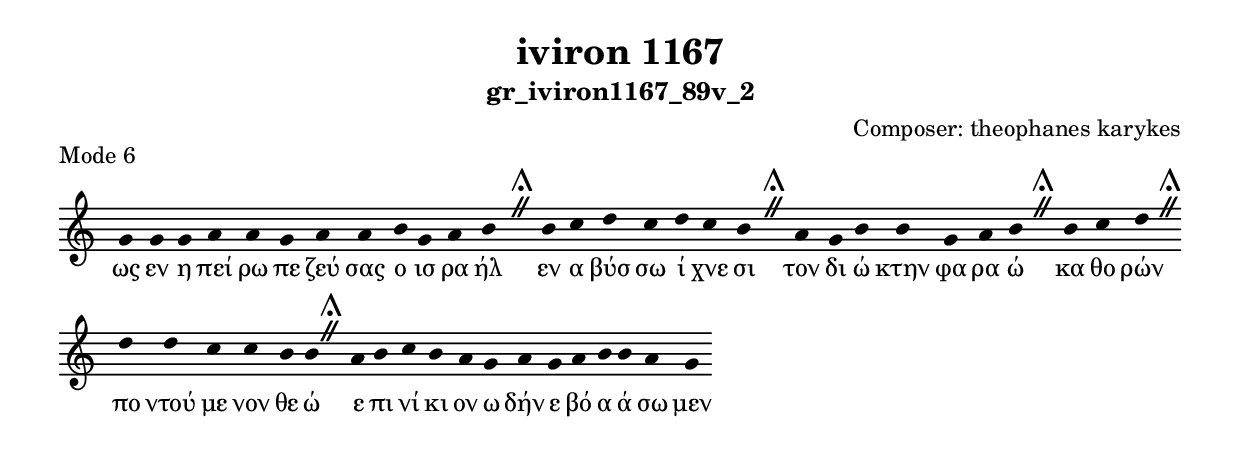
\include "gregorian.ly"

	\header {
 	  title = "iviron 1167"
	  subtitle = "gr_iviron1167_89v_2"
	  composer = "Composer: theophanes karykes"
	  piece = "Mode 6"
	}

	chant = {
	  g'4 g'4 g'4 a'4 a'4 g'4 a'4 a'4 b'4 g'4 a'4 b'4 \divisioMaior
 b'4 c''4 d''4 c''4 d''4 c''4 b'4 \divisioMaior
 a'4 g'4 b'4 b'4 g'4 a'4 b'4 \divisioMaior
 b'4 c''4 d''4 \divisioMaior
 d''4 d''4 c''4 c''4 b'4 b'4 \divisioMaior
 a'4 b'4 c''4 b'4 a'4 g'4 a'4 g'4 a'4 b'4 b'4 a'4 g'4\finalis
	}

	verba = \lyricmode {ως εν η πεί ρω πε ζεύ σας ο ισ ρα ήλ 
εν α βύσ σω ί χνε σι 
τον δι ώ κτην φα ρα ώ 
κα θο ρών 
πο ντού με νον θε ώ 
ε πι νί κι ον ω δήν ε βό α ά σω μεν 
	}


	\score {
	  \new Staff <<
	  \new Voice = "melody" \chant
	  \new Lyrics = "one" \lyricsto melody \verba
	  >>
	  \layout {
	    \context {
	      \Staff
	      \remove "Time_signature_engraver"
	      \remove "Bar_engraver"
	    }
	    \context {
	      \Voice
	      \remove "Stem_engraver"
	    }
	  }
	}